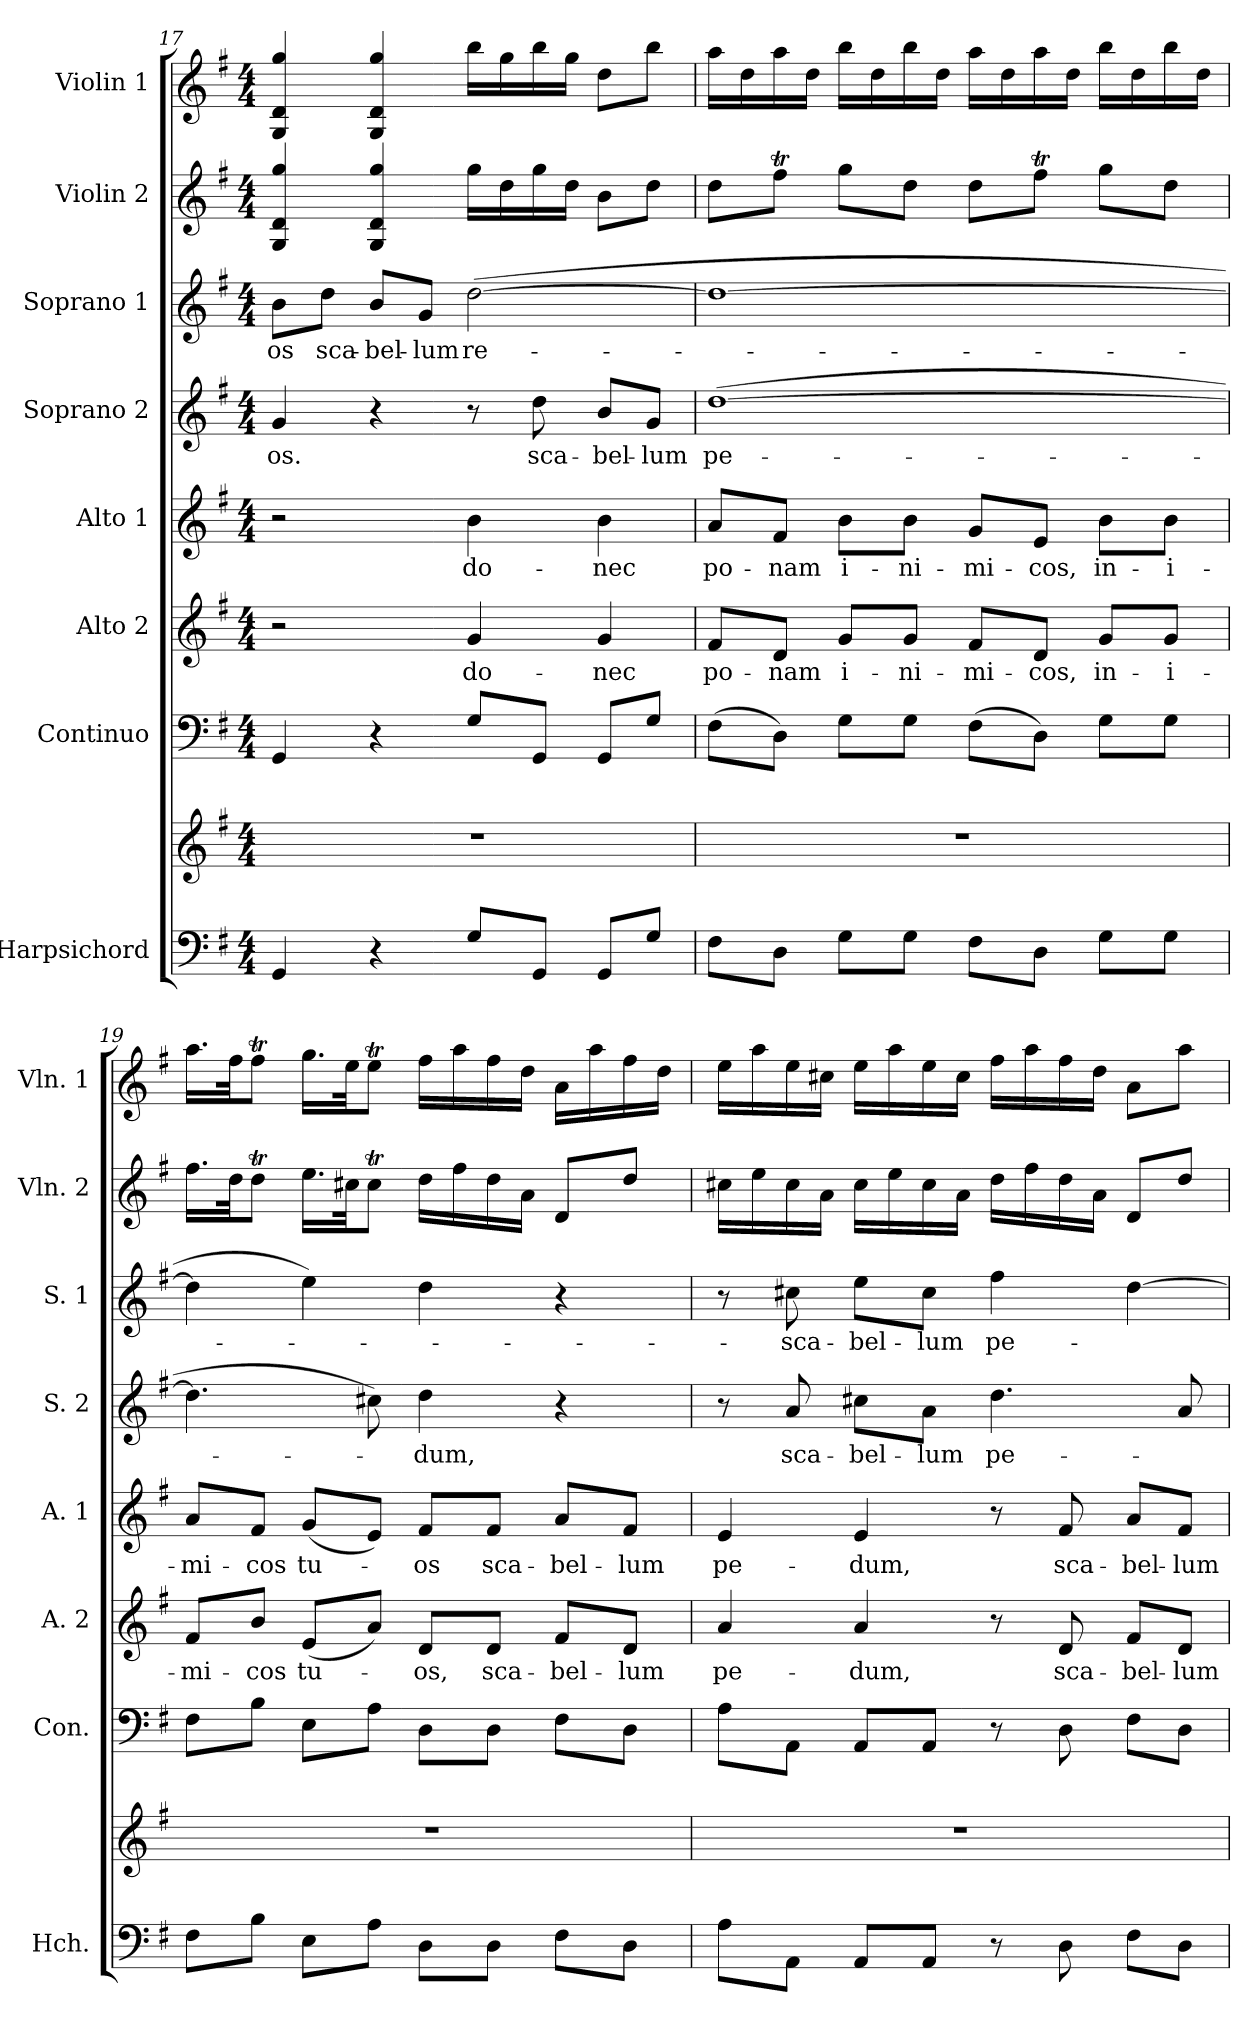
**kern	**kern	**kern	**kern	**text	**kern	**text	**kern	**text	**kern	**text	**kern	**kern
*part8	*part8	*part7	*part6	*part6	*part5	*part5	*part4	*part4	*part3	*part3	*part2	*part1
*staff9	*staff8	*staff7	*staff6	*staff6	*staff5	*staff5	*staff4	*staff4	*staff3	*staff3	*staff2	*staff1
*I"Harpsichord	*	*I"Continuo	*I"Alto 2	*	*I"Alto 1	*	*I"Soprano 2	*	*I"Soprano 1	*	*I"Violin 2	*I"Violin 1
*I'Hch.	*	*I'Con.	*I'A. 2	*	*I'A. 1	*	*I'S. 2	*	*I'S. 1	*	*I'Vln. 2	*I'Vln. 1
!!LO:PB:g=z
*clefF4	*clefG2	*clefF4	*clefG2	*	*clefG2	*	*clefG2	*	*clefG2	*	*clefG2	*clefG2
*k[f#]	*k[f#]	*k[f#]	*k[f#]	*	*k[f#]	*	*k[f#]	*	*k[f#]	*	*k[f#]	*k[f#]
*M4/4	*M4/4	*M4/4	*M4/4	*	*M4/4	*	*M4/4	*	*M4/4	*	*M4/4	*M4/4
=17	=17	=17	=17	=17	=17	=17	=17	=17	=17	=17	=17	=17
!	!	!	!	!	!	!	!	!LO:LY:b	!	!LO:LY:b	!	!
4GG/	1r	4GG/	2r	.	2r	.	4g/	-os.	8b\L	-os	4G/ 4d/ 4gg/	4G/ 4d/ 4gg/
!	!	!	!	!	!	!	!	!	!	!LO:LY:b	!	!
.	.	.	.	.	.	.	.	.	8dd\J	sca-	.	.
!	!	!	!	!	!	!	!	!	!	!LO:LY:b	!	!
4r	.	4r	.	.	.	.	4r	.	8b/L	-bel-	4G/ 4d/ 4gg/	4G/ 4d/ 4gg/
!	!	!	!	!	!	!	!	!	!	!LO:LY:b	!	!
.	.	.	.	.	.	.	.	.	8g/J	-lum	.	.
!	!	!	!	!LO:LY:b	!	!LO:LY:b	!	!	!	!LO:LY:b	!	!
8G/L	.	8G/L	4g/	do-	4b\	do-	8r	.	(>[2dd\	re-	16gg\LL	16bb\LL
.	.	.	.	.	.	.	.	.	.	.	16dd\	16gg\
!	!	!	!	!	!	!	!	!LO:LY:b	!	!	!	!
8GG/J	.	8GG/J	.	.	.	.	8dd\	sca-	.	.	16gg\	16bb\
.	.	.	.	.	.	.	.	.	.	.	16dd\JJ	16gg\JJ
!	!	!	!	!LO:LY:b	!	!LO:LY:b	!	!LO:LY:b	!	!	!	!
8GG/L	.	8GG/L	4g/	-nec	4b\	-nec	8b/L	-bel-	.	.	8b\L	8dd\L
!	!	!	!	!	!	!	!	!LO:LY:b	!	!	!	!
8G/J	.	8G/J	.	.	.	.	8g/J	-lum	.	.	8dd\J	8bb\J
=18	=18	=18	=18	=18	=18	=18	=18	=18	=18	=18	=18	=18
!	!	!	!	!LO:LY:b	!	!LO:LY:b	!	!LO:LY:b	!	!	!	!
8F#\L	1r	(>8F#\L	8f#/L	po-	8a/L	po-	(>[1dd	pe-	1dd_	.	8dd\L	16aa\LL
.	.	.	.	.	.	.	.	.	.	.	.	16dd\
!	!	!	!	!LO:LY:b	!	!LO:LY:b	!	!	!	!	!	!
8D\J	.	8D\J)	8d/J	-nam	8f#/J	-nam	.	.	.	.	8ff#t\J	16aa\
.	.	.	.	.	.	.	.	.	.	.	.	16dd\JJ
!	!	!	!	!LO:LY:b	!	!LO:LY:b	!	!	!	!	!	!
8G\L	.	8G\L	8g/L	i-	8b\L	i-	.	.	.	.	8gg\L	16bb\LL
.	.	.	.	.	.	.	.	.	.	.	.	16dd\
!	!	!	!	!LO:LY:b	!	!LO:LY:b	!	!	!	!	!	!
8G\J	.	8G\J	8g/J	-ni-	8b\J	-ni-	.	.	.	.	8dd\J	16bb\
.	.	.	.	.	.	.	.	.	.	.	.	16dd\JJ
!	!	!	!	!LO:LY:b	!	!LO:LY:b	!	!	!	!	!	!
8F#\L	.	(>8F#\L	8f#/L	-mi-	8g/L	-mi-	.	.	.	.	8dd\L	16aa\LL
.	.	.	.	.	.	.	.	.	.	.	.	16dd\
!	!	!	!	!LO:LY:b	!	!LO:LY:b	!	!	!	!	!	!
8D\J	.	8D\J)	8d/J	-cos,	8e/J	-cos,	.	.	.	.	8ff#t\J	16aa\
.	.	.	.	.	.	.	.	.	.	.	.	16dd\JJ
!	!	!	!	!LO:LY:b	!	!LO:LY:b	!	!	!	!	!	!
8G\L	.	8G\L	8g/L	in-	8b\L	in-	.	.	.	.	8gg\L	16bb\LL
.	.	.	.	.	.	.	.	.	.	.	.	16dd\
!	!	!	!	!LO:LY:b	!	!LO:LY:b	!	!	!	!	!	!
8G\J	.	8G\J	8g/J	-i-	8b\J	-i-	.	.	.	.	8dd\J	16bb\
.	.	.	.	.	.	.	.	.	.	.	.	16dd\JJ
!!LO:LB:g=z
=19	=19	=19	=19	=19	=19	=19	=19	=19	=19	=19	=19	=19
!	!	!	!	!LO:LY:b	!	!LO:LY:b	!	!	!	!	!	!
8F#\L	1r	8F#\L	8f#/L	-mi-	8a/L	-mi-	4.dd\]	.	4dd\]	.	16.ff#\LL	16.aa\LL
.	.	.	.	.	.	.	.	.	.	.	32dd\JK	32ff#\JK
!	!	!	!	!LO:LY:b	!	!LO:LY:b	!	!	!	!	!	!
8B\J	.	8B\J	8b/J	-cos	8f#/J	-cos	.	.	.	.	8ddT\J	8ff#t\J
!	!	!	!	!LO:LY:b	!	!LO:LY:b	!	!	!	!	!	!
8E\L	.	8E\L	(<8e/L	tu-	(<8g/L	tu-	.	.	4ee\)	.	16.ee\LL	16.gg\LL
.	.	.	.	.	.	.	.	.	.	.	32cc#X\JK	32ee\JK
8A\J	.	8A\J	8a/J)	.	8e/J)	.	8cc#X\)	.	.	.	8cc#t\J	8eeT\J
!	!	!	!	!LO:LY:b	!	!LO:LY:b	!	!LO:LY:b	!	!	!	!
8D\L	.	8D\L	8d/L	-os,	8f#/L	-os	4dd\	-dum,	4dd\	.	16dd\LL	16ff#\LL
.	.	.	.	.	.	.	.	.	.	.	16ff#\	16aa\
!	!	!	!	!LO:LY:b	!	!LO:LY:b	!	!	!	!	!	!
8D\J	.	8D\J	8d/J	sca-	8f#/J	sca-	.	.	.	.	16dd\	16ff#\
.	.	.	.	.	.	.	.	.	.	.	16a\JJ	16dd\JJ
!	!	!	!	!LO:LY:b	!	!LO:LY:b	!	!	!	!	!	!
8F#\L	.	8F#\L	8f#/L	-bel-	8a/L	-bel-	4r	.	4r	.	8d/L	16a\LL
.	.	.	.	.	.	.	.	.	.	.	.	16aa\
!	!	!	!	!LO:LY:b	!	!LO:LY:b	!	!	!	!	!	!
8D\J	.	8D\J	8d/J	-lum	8f#/J	-lum	.	.	.	.	8dd/J	16ff#\
.	.	.	.	.	.	.	.	.	.	.	.	16dd\JJ
=20	=20	=20	=20	=20	=20	=20	=20	=20	=20	=20	=20	=20
!	!	!	!	!LO:LY:b	!	!LO:LY:b	!	!	!	!	!	!
8A\L	1r	8A\L	4a/	pe-	4e/	pe-	8r	.	8r	.	16cc#X\LL	16ee\LL
.	.	.	.	.	.	.	.	.	.	.	16ee\	16aa\
!	!	!	!	!	!	!	!	!LO:LY:b	!	!LO:LY:b	!	!
8AA\J	.	8AA\J	.	.	.	.	8a/	sca-	8cc#X\	sca-	16cc#\	16ee\
.	.	.	.	.	.	.	.	.	.	.	16a\JJ	16cc#X\JJ
!	!	!	!	!LO:LY:b	!	!LO:LY:b	!	!LO:LY:b	!	!LO:LY:b	!	!
8AA/L	.	8AA/L	4a/	-dum,	4e/	-dum,	8cc#X\L	-bel-	8ee\L	-bel-	16cc#\LL	16ee\LL
.	.	.	.	.	.	.	.	.	.	.	16ee\	16aa\
!	!	!	!	!	!	!	!	!LO:LY:b	!	!LO:LY:b	!	!
8AA/J	.	8AA/J	.	.	.	.	8a\J	-lum	8cc#\J	-lum	16cc#\	16ee\
.	.	.	.	.	.	.	.	.	.	.	16a\JJ	16cc#\JJ
!	!	!	!	!	!	!	!	!LO:LY:b	!	!LO:LY:b	!	!
8r	.	8r	8r	.	8r	.	4.dd\	pe-	4ff#\	pe-	16dd\LL	16ff#\LL
.	.	.	.	.	.	.	.	.	.	.	16ff#\	16aa\
!	!	!	!	!LO:LY:b	!	!LO:LY:b	!	!	!	!	!	!
8D\	.	8D\	8d/	sca-	8f#/	sca-	.	.	.	.	16dd\	16ff#\
.	.	.	.	.	.	.	.	.	.	.	16a\JJ	16dd\JJ
!	!	!	!	!LO:LY:b	!	!LO:LY:b	!	!	!	!	!	!
8F#\L	.	8F#\L	8f#/L	-bel-	8a/L	-bel-	.	.	[4dd\	.	8d/L	8a\L
!	!	!	!	!LO:LY:b	!	!LO:LY:b	!	!	!	!	!	!
8D\J	.	8D\J	8d/J	-lum	8f#/J	-lum	8a/	.	.	.	8dd/J	8aa\J
=	=	=	=	=	=	=	=	=	=	=	=	=
*-	*-	*-	*-	*-	*-	*-	*-	*-	*-	*-	*-	*-
